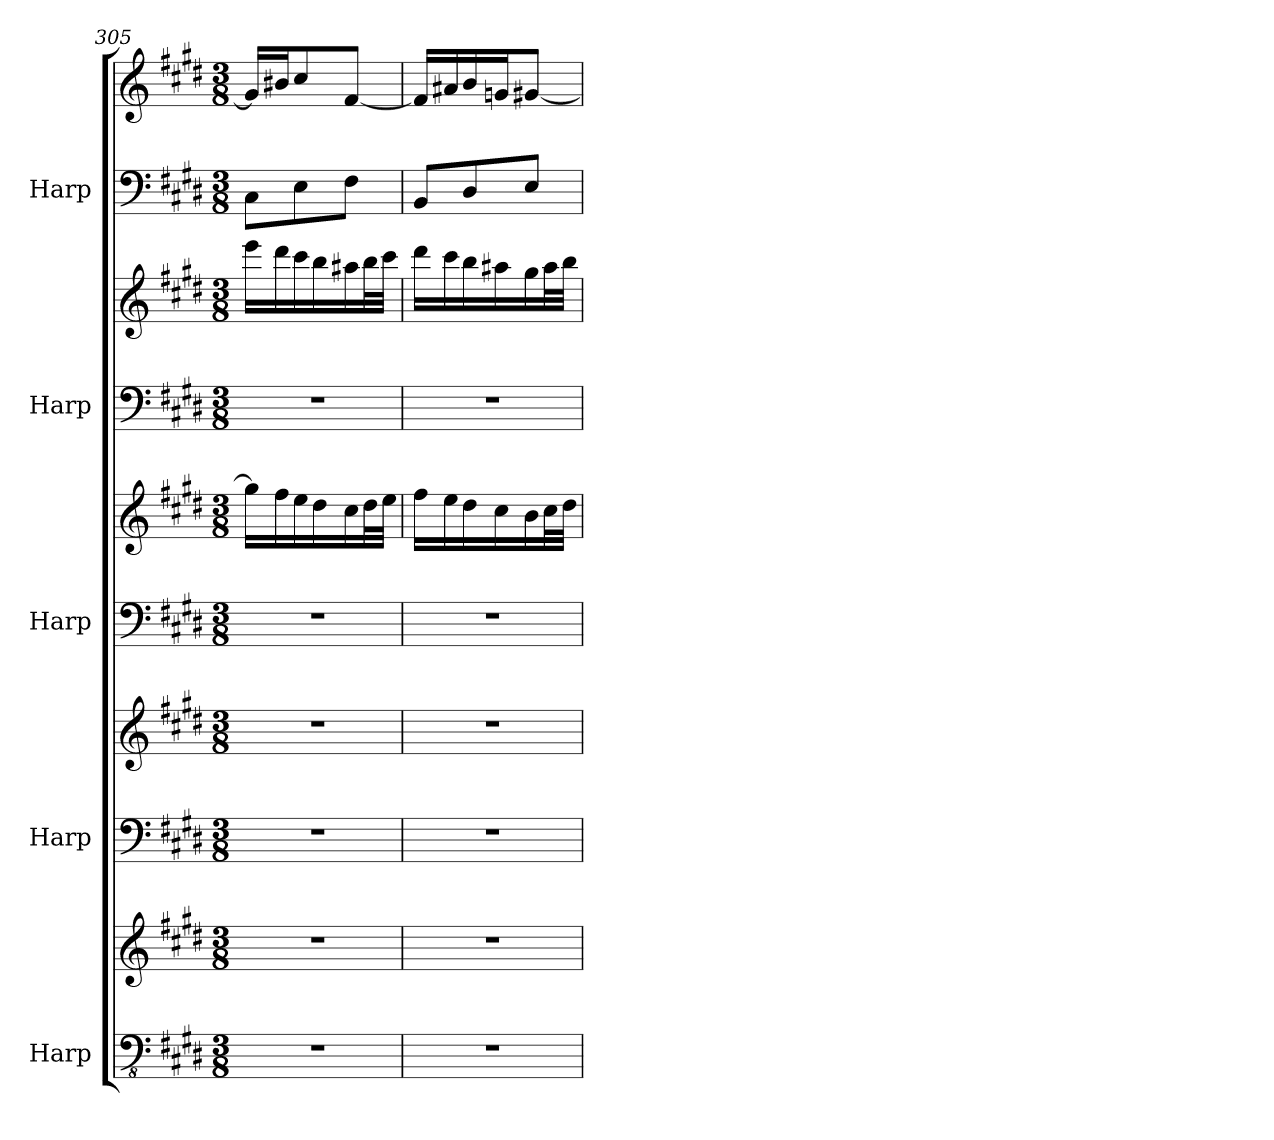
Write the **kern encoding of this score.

**kern	**kern	**kern	**kern	**kern	**kern	**kern	**kern	**kern	**kern
*part5	*part5	*part4	*part4	*part3	*part3	*part2	*part2	*part1	*part1
*staff10	*staff9	*staff8	*staff7	*staff6	*staff5	*staff4	*staff3	*staff2	*staff1
*I"Harp	*	*I"Harp	*	*I"Harp	*	*I"Harp	*	*I"Harp	*
*I'Hp	*	*I'Hp	*	*I'Hp	*	*I'Hp	*	*I'Hp	*
*clefFv4	*clefG2	*clefF4	*clefG2	*clefF4	*clefG2	*clefF4	*clefG2	*clefF4	*clefG2
*k[f#c#g#d#]	*k[f#c#g#d#]	*k[f#c#g#d#]	*k[f#c#g#d#]	*k[f#c#g#d#]	*k[f#c#g#d#]	*k[f#c#g#d#]	*k[f#c#g#d#]	*k[f#c#g#d#]	*k[f#c#g#d#]
*M3/8	*M3/8	*M3/8	*M3/8	*M3/8	*M3/8	*M3/8	*M3/8	*M3/8	*M3/8
=305	=305	=305	=305	=305	=305	=305	=305	=305	=305
4.r	4.r	4.r	4.r	4.r	16gg#\LL]	4.r	16eee\LL	8C#\L	16g#/LL]
.	.	.	.	.	16ff#\	.	16ddd#\	.	16b#X/J
.	.	.	.	.	16ee\	.	16ccc#\	8E\	8cc#/
.	.	.	.	.	16dd#\	.	16bb\	.	.
.	.	.	.	.	16cc#\	.	16aa#X\	8F#\J	[8f#/J
.	.	.	.	.	32dd#\L	.	32bb\L	.	.
.	.	.	.	.	32ee\JJJ	.	32ccc#\JJJ	.	.
!!LO:PB:g=z
=306	=306	=306	=306	=306	=306	=306	=306	=306	=306
4.r	4.r	4.r	4.r	4.r	16ff#\LL	4.r	16ddd#\LL	8BB/L	16f#/LL]
.	.	.	.	.	16ee\	.	16ccc#\	.	16a#X/
.	.	.	.	.	16dd#\	.	16bb\	8D#/	16b/
.	.	.	.	.	16cc#\	.	16aa#X\	.	16gn/J
.	.	.	.	.	16b\	.	16gg#\	8E/J	[8g#X/J
.	.	.	.	.	32cc#\L	.	32aa#\L	.	.
.	.	.	.	.	32dd#\JJJ	.	32bb\JJJ	.	.
=	=	=	=	=	=	=	=	=	=
*-	*-	*-	*-	*-	*-	*-	*-	*-	*-
